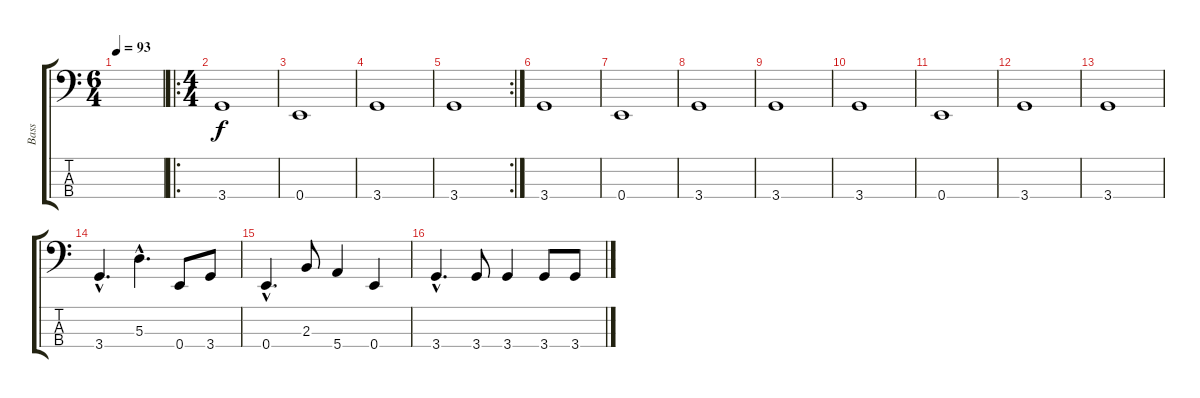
\track ("Bass" "Bass") {instrument electricbassfinger}
\staff {score tabs}
\tuning (G2 D2 A1 E1) {hide}
\ts (6 4)
\tempo 93
\clef f4
\ks c
|
\ro
\ts (4 4)
3.4.1 |
0.4.1 |
3.4.1 |
\rc 2
3.4.1 |
3.4.1 |
0.4.1 |
3.4.1 |
3.4.1 |
3.4.1 |
0.4.1 |
3.4.1 |
3.4.1 |
3.4{hac}.4{d} 5.3{hac}.4{d} 0.4.8 3.4.8 |
0.4{hac}.4{d} 2.3.8 5.4.4 0.4.4 |
3.4{hac}.4{d} 3.4.8 3.4.4 3.4.8 3.4.8
